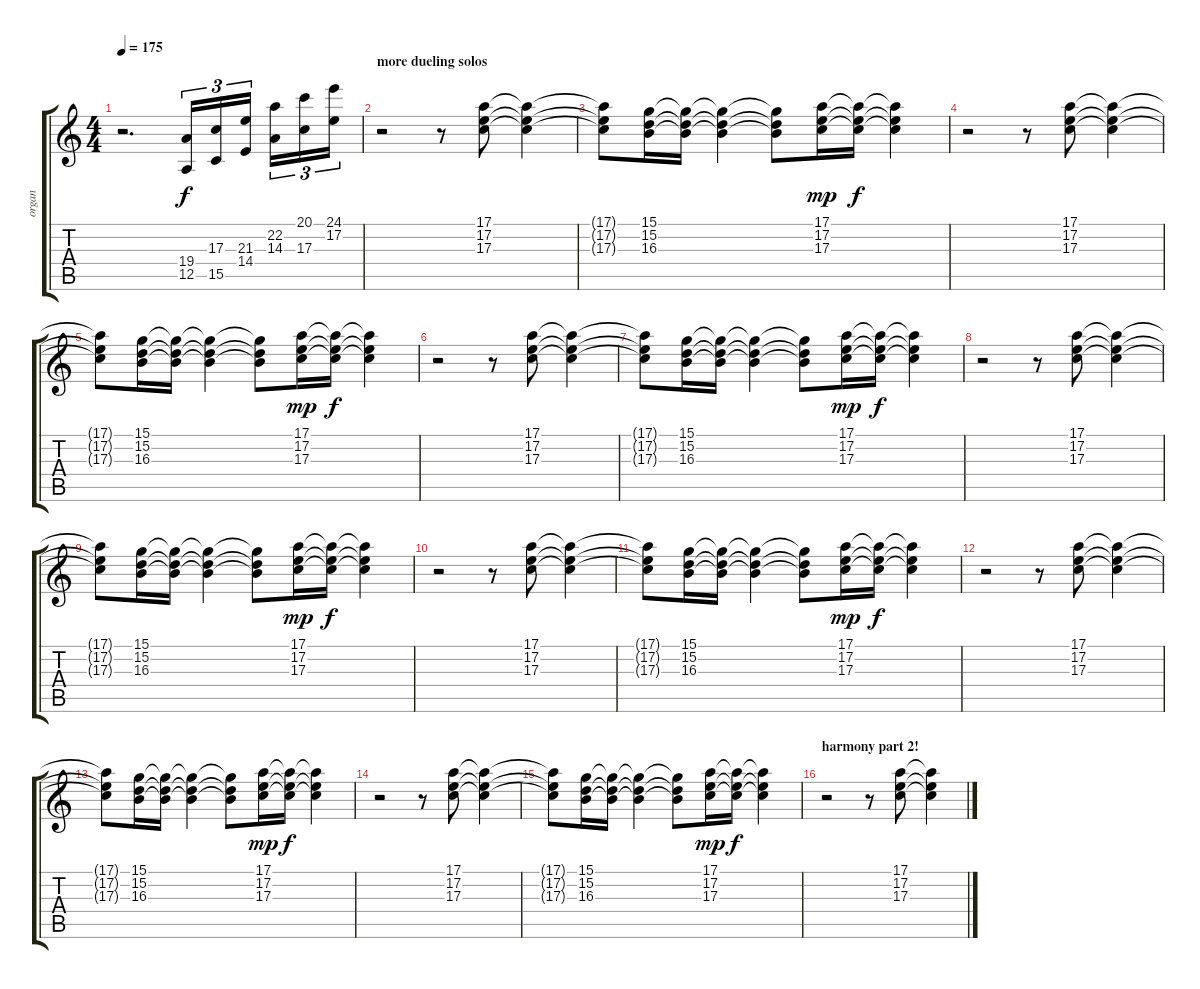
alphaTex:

\track ("organ" "organ") {instrument drawbarorgan}
\staff {score tabs}
\tuning (E4 B3 G3 D3 A2 E2) {hide}
\ts (4 4)
\tempo 175
\clef g2
\ks c
r.2{d dy f} (19.4 12.5).16{tu (3 2)} (17.3 15.5).16{tu (3 2)} (21.3 14.4).16{tu (3 2)} (22.2 14.3).16{tu (3 2)} (20.1 17.3).16{tu (3 2)} (24.1 17.2).16{tu (3 2)} |
\section ("" "more dueling solos")
r.2 r.8 (17.1 17.2 17.3).8 (17.1{t} 17.2{t} 17.3{t}).4 |
(17.1{t} 17.2{t} 17.3{t}).8 (15.1 15.2 16.3).16 (15.1{t} 15.2{t} 16.3{t}).16 (15.1{t} 15.2{t} 16.3{t}).4 (15.1{t} 15.2{t} 16.3{t}).8 (17.1 17.2 17.3).16{dy mp} (17.1{t} 17.2{t} 17.3{t}).16{dy f} (17.1{t} 17.2{t} 17.3{t}).4 |
r.2 r.8 (17.1 17.2 17.3).8 (17.1{t} 17.2{t} 17.3{t}).4 |
(17.1{t} 17.2{t} 17.3{t}).8 (15.1 15.2 16.3).16 (15.1{t} 15.2{t} 16.3{t}).16 (15.1{t} 15.2{t} 16.3{t}).4 (15.1{t} 15.2{t} 16.3{t}).8 (17.1 17.2 17.3).16{dy mp} (17.1{t} 17.2{t} 17.3{t}).16{dy f} (17.1{t} 17.2{t} 17.3{t}).4 |
r.2 r.8 (17.1 17.2 17.3).8 (17.1{t} 17.2{t} 17.3{t}).4 |
(17.1{t} 17.2{t} 17.3{t}).8 (15.1 15.2 16.3).16 (15.1{t} 15.2{t} 16.3{t}).16 (15.1{t} 15.2{t} 16.3{t}).4 (15.1{t} 15.2{t} 16.3{t}).8 (17.1 17.2 17.3).16{dy mp} (17.1{t} 17.2{t} 17.3{t}).16{dy f} (17.1{t} 17.2{t} 17.3{t}).4 |
r.2 r.8 (17.1 17.2 17.3).8 (17.1{t} 17.2{t} 17.3{t}).4 |
(17.1{t} 17.2{t} 17.3{t}).8 (15.1 15.2 16.3).16 (15.1{t} 15.2{t} 16.3{t}).16 (15.1{t} 15.2{t} 16.3{t}).4 (15.1{t} 15.2{t} 16.3{t}).8 (17.1 17.2 17.3).16{dy mp} (17.1{t} 17.2{t} 17.3{t}).16{dy f} (17.1{t} 17.2{t} 17.3{t}).4 |
r.2 r.8 (17.1 17.2 17.3).8 (17.1{t} 17.2{t} 17.3{t}).4 |
(17.1{t} 17.2{t} 17.3{t}).8 (15.1 15.2 16.3).16 (15.1{t} 15.2{t} 16.3{t}).16 (15.1{t} 15.2{t} 16.3{t}).4 (15.1{t} 15.2{t} 16.3{t}).8 (17.1 17.2 17.3).16{dy mp} (17.1{t} 17.2{t} 17.3{t}).16{dy f} (17.1{t} 17.2{t} 17.3{t}).4 |
r.2 r.8 (17.1 17.2 17.3).8 (17.1{t} 17.2{t} 17.3{t}).4 |
(17.1{t} 17.2{t} 17.3{t}).8 (15.1 15.2 16.3).16 (15.1{t} 15.2{t} 16.3{t}).16 (15.1{t} 15.2{t} 16.3{t}).4 (15.1{t} 15.2{t} 16.3{t}).8 (17.1 17.2 17.3).16{dy mp} (17.1{t} 17.2{t} 17.3{t}).16{dy f} (17.1{t} 17.2{t} 17.3{t}).4 |
r.2 r.8 (17.1 17.2 17.3).8 (17.1{t} 17.2{t} 17.3{t}).4 |
(17.1{t} 17.2{t} 17.3{t}).8 (15.1 15.2 16.3).16 (15.1{t} 15.2{t} 16.3{t}).16 (15.1{t} 15.2{t} 16.3{t}).4 (15.1{t} 15.2{t} 16.3{t}).8 (17.1 17.2 17.3).16{dy mp} (17.1{t} 17.2{t} 17.3{t}).16{dy f} (17.1{t} 17.2{t} 17.3{t}).4 |
\section ("" "harmony part 2!")
r.2 r.8 (17.1 17.2 17.3).8 (17.1{t} 17.2{t} 17.3{t}).4
